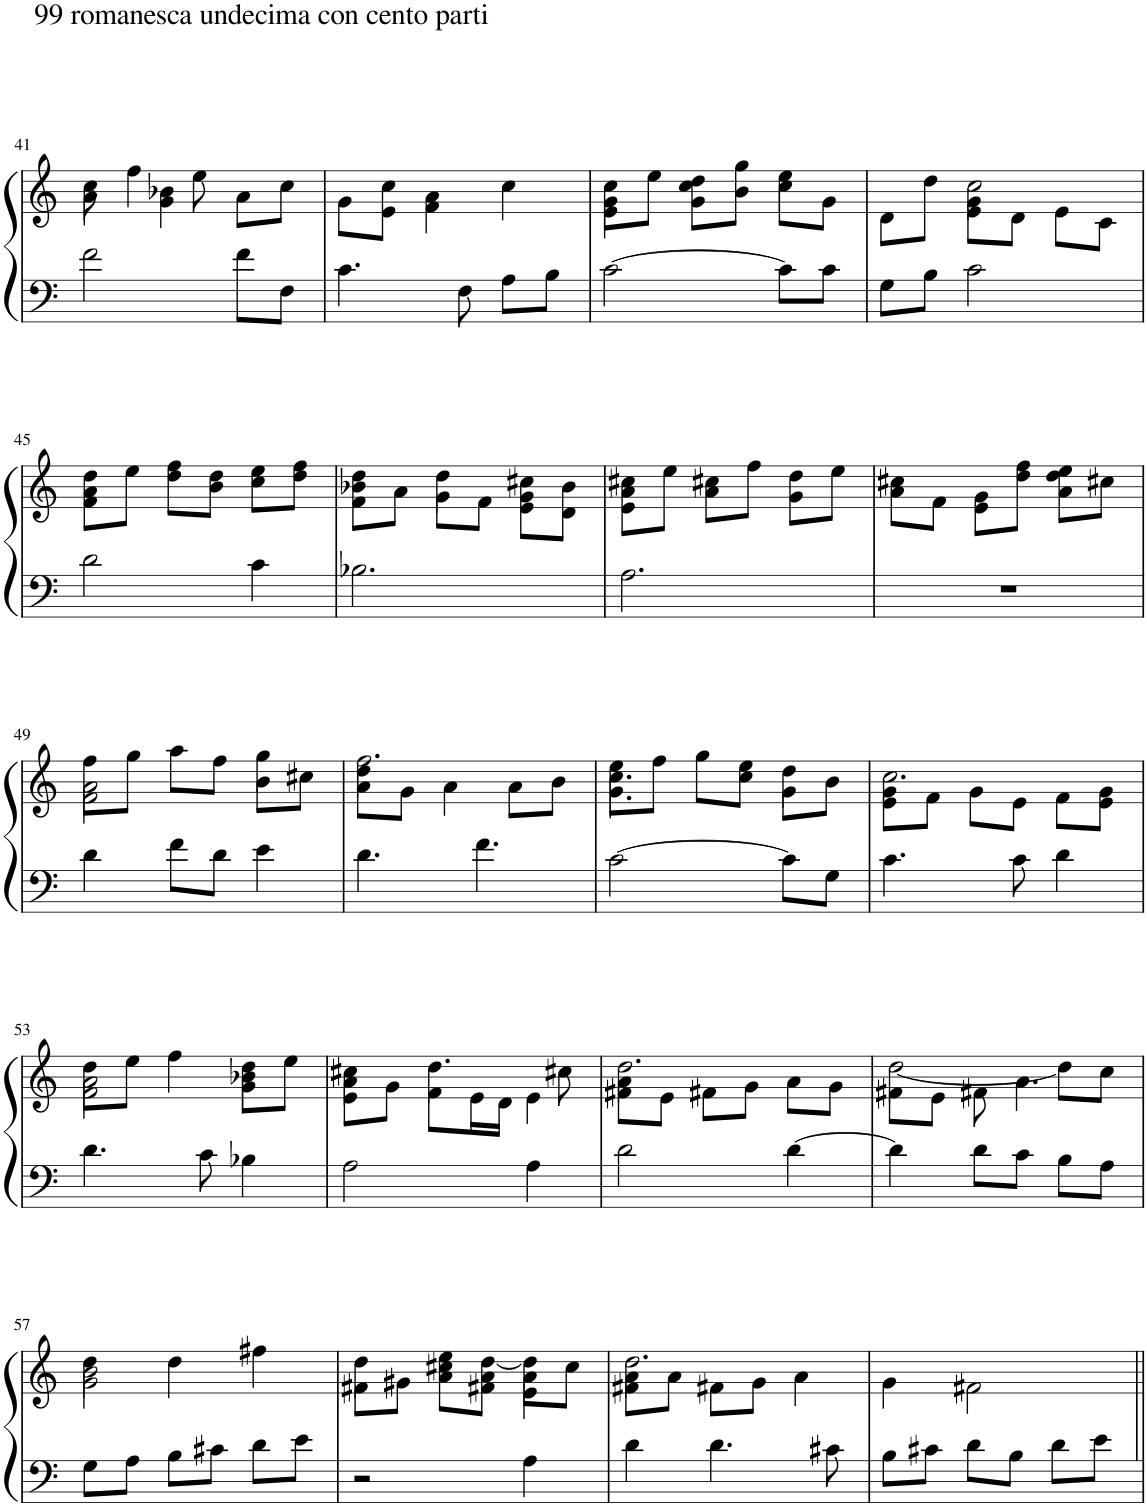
**kern	**kern
*part1	*part1
*staff2	*staff1
*I"Piano	*
*I'Pno.	*
!!LO:PB:g=z
*clefF4	*clefG2
*k[]	*k[]
*M3/4	*M3/4
=41	=41
*	*^
!	!LO:TX:a:t=99 romanesca undecima con cento parti	!
!LO:TX:a:t=99 romanesca undecima con cento parti	!	!
2f\	8cc\	4a\
.	4ff\	.
.	.	4g\ 4b-X\
.	8ee\	.
8f\L	8a\L	4ryy
8F\J	8cc\J	.
*	*v	*v
=42	=42
4.c\	8g\L
.	8e\ 8cc\J
.	4f\ 4a\
8F\	.
8A\L	4cc\
8B\J	.
=43	=43
*	*^
[2c\	8cc\L	4e\ 4g\
.	8ee\J	.
.	8g\ 8cc\ 8dd\L	4ryy
.	8b\ 8gg\J	.
8c\L]	4ee\	8cc\L
8c\J	.	8g\J
=44	=44	=44
8G\L	8d\L	4ryy
8B\J	8dd\J	.
2c\	2cc\	8e\ 8g\L
.	.	8d\J
.	.	8e\L
.	.	8c\J
*	*v	*v
!!LO:LB:g=z
=45	=45
2d\	8f\ 8a\ 8dd\L
.	8ee\J
.	8dd\ 8ff\L
.	8b\ 8dd\J
4c\	8cc\ 8ee\L
.	8dd\ 8ff\J
=46	=46
*	*^
2.B-X\	8f\ 8b-X\ 8dd\L	4ryy
.	8a\J	.
.	4dd\	8g\L
.	.	8f\J
.	8e\ 8g\ 8cc#X\L	4ryy
.	8d\ 8b-\J	.
*	*v	*v
=47	=47
2.A\	8e\ 8a\ 8cc#X\L
.	8ee\J
.	8a\ 8cc#X\L
.	8ff\J
.	8g\ 8dd\L
.	8ee\J
=48	=48
2.r	8a\ 8cc#X\L
.	8f\J
.	8e\ 8g\L
.	8dd\ 8ff\J
.	8a\ 8dd\ 8ee\L
.	8cc#X\J
!!LO:LB:g=z
=49	=49
*	*^
4d\	8ff\L	2f\ 2a\
.	8gg\J	.
8f\L	8aa\L	.
8d\J	8ff\J	.
4e\	4gg\	8b\L
.	.	8cc#X\J
=50	=50	=50
4.d\	2.ff\	8a\ 8dd\L
.	.	8g\J
.	.	4a\
4.f\	.	.
.	.	8a\L
.	.	8b\J
=51	=51	=51
[2c\	8ee\L	4.g\ 4.cc\
.	8ff\J	.
.	8gg\L	.
.	8cc\ 8ee\J	8ryy
8c\L]	4dd\	8g\L
8G\J	.	8b\J
=52	=52	=52
4.c\	2.cc\	8e\ 8g\L
.	.	8f\J
.	.	8g\L
8c\	.	8e\J
4d\	.	8f\L
.	.	8e\ 8g\J
!!LO:LB:g=z	!!
=53	=53	=53
4.d\	8dd\L	2f\ 2a\
.	8ee\J	.
.	4ff\	.
8c\	.	.
4B-X\	8dd\L	4g\ 4b-X\
.	8ee\J	.
=54	=54	=54
2A\	4cc#X\	8e\ 8a\L
.	.	8g\J
.	4.dd\	8f\L
.	.	16e\L
.	.	16d\JJ
4A\	.	4e\
.	8cc#X\	.
=55	=55	=55
2d\	2.dd\	8f#X\ 8a\L
.	.	8e\J
.	.	8f#X\L
.	.	8g\J
[4d\	.	8a\L
.	.	8g\J
=56	=56	=56
4d\]	[2dd\	8f#X\L
.	.	8e\J
8d\L	.	8f#X\
8c\J	.	4.a\
8B\L	8dd\L]	.
8A\J	8cc\J	.
!!LO:LB:g=z	!!
=57	=57	=57
8G\L	4dd\	2g\ 2b\
8A\J	.	.
8B\L	4dd\	.
8c#X\J	.	.
8d\L	4ff#X\	4ryy
8e\J	.	.
=58	=58	=58
2r	4dd\	8f#X\L
.	.	8g#X\J
.	8a\ 8cc#X\ 8ee\L	4ryy
.	8f#X\ 8a\ [8dd\J	.
4A\	8dd\L]	4e\ 4a\
.	8cc#\J	.
=59	=59	=59
4d\	2.dd\	8f#X\ 8a\L
.	.	8a\J
4.d\	.	8f#X\L
.	.	8g\J
.	.	4a\
8c#X\	.	.
*	*v	*v
=60	=60
8B\L	4g\
8c#X\J	.
8d\L	2f#X\
8B\J	.
8d\L	.
8e\J	.
=||	=||
*-	*-
